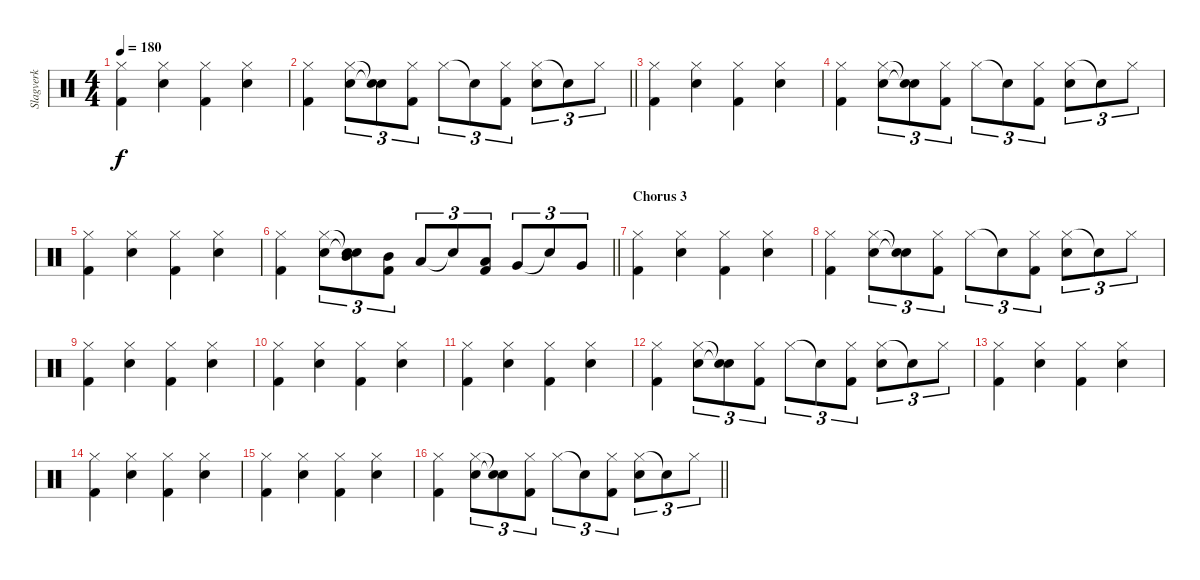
\track ("Slagverk" "Slagverk") {instrument percussion}
\staff {score}
\articulation defaults
\ts (4 4)
\tempo 180
\clef neutral
\ks c
("Hi-Hat (closed)" "Kick (hit) 2").4{dy f} ("Hi-Hat (closed)" "Snare (hit) 2").4 ("Hi-Hat (closed)" "Kick (hit) 2").4 ("Hi-Hat (closed)" "Snare (hit) 2").4 |
\barLineRight lightlight
("Hi-Hat (closed)" "Kick (hit) 2").4 ("Hi-Hat (closed)" "Snare (hit) 2").8{tu (3 2)} ("Snare (hit)"{t} "Snare (hit)"{t}).8{tu (3 2)} ("Hi-Hat (closed)" "Kick (hit) 2").8{tu (3 2)} "Hi-Hat (closed)".8{tu (3 2)} "Snare (hit)"{t}.8{tu (3 2)} ("Hi-Hat (closed)" "Kick (hit) 2").8{tu (3 2)} ("Hi-Hat (closed)" "Snare (hit) 2").8{tu (3 2)} "Snare (hit)"{t}.8{tu (3 2)} "Hi-Hat (closed)".8{tu (3 2)} |
("Hi-Hat (closed)" "Kick (hit) 2").4 ("Hi-Hat (closed)" "Snare (hit) 2").4 ("Hi-Hat (closed)" "Kick (hit) 2").4 ("Hi-Hat (closed)" "Snare (hit) 2").4 |
("Hi-Hat (closed)" "Kick (hit) 2").4 ("Hi-Hat (closed)" "Snare (hit) 2").8{tu (3 2)} ("Snare (hit)"{t} "Snare (hit)"{t}).8{tu (3 2)} ("Hi-Hat (closed)" "Kick (hit) 2").8{tu (3 2)} "Hi-Hat (closed)".8{tu (3 2)} "Snare (hit)"{t}.8{tu (3 2)} ("Hi-Hat (closed)" "Kick (hit) 2").8{tu (3 2)} ("Hi-Hat (closed)" "Snare (hit) 2").8{tu (3 2)} "Snare (hit)"{t}.8{tu (3 2)} "Hi-Hat (closed)".8{tu (3 2)} |
("Hi-Hat (closed)" "Kick (hit) 2").4 ("Hi-Hat (closed)" "Snare (hit) 2").4 ("Hi-Hat (closed)" "Kick (hit) 2").4 ("Hi-Hat (closed)" "Snare (hit) 2").4 |
\barLineRight lightlight
("Hi-Hat (closed)" "Kick (hit) 2").4 ("Hi-Hat (closed)" "Snare (hit) 2").8{tu (3 2)} ("Snare (hit)"{t} "Snare (hit)"{t} "Mid Tom (hit)").8{tu (3 2)} ("Mid Tom (hit)" "Kick (hit) 2").8{tu (3 2)} "Low Tom (hit)".8{tu (3 2)} "Snare (hit)"{t}.8{tu (3 2)} ("Low Tom (hit)" "Kick (hit) 2").8{tu (3 2)} "Very Low Tom (hit)".8{tu (3 2)} "Snare (hit)"{t}.8{tu (3 2)} "Very Low Tom (hit)".8{tu (3 2)} |
\section ("" "Chorus 3")
("Hi-Hat (closed)" "Kick (hit) 2").4 ("Hi-Hat (closed)" "Snare (hit) 2").4 ("Hi-Hat (closed)" "Kick (hit) 2").4 ("Hi-Hat (closed)" "Snare (hit) 2").4 |
("Hi-Hat (closed)" "Kick (hit) 2").4 ("Hi-Hat (closed)" "Snare (hit) 2").8{tu (3 2)} ("Snare (hit)"{t} "Snare (hit)"{t}).8{tu (3 2)} ("Hi-Hat (closed)" "Kick (hit) 2").8{tu (3 2)} "Hi-Hat (closed)".8{tu (3 2)} "Snare (hit)"{t}.8{tu (3 2)} ("Hi-Hat (closed)" "Kick (hit) 2").8{tu (3 2)} ("Hi-Hat (closed)" "Snare (hit) 2").8{tu (3 2)} "Snare (hit)"{t}.8{tu (3 2)} "Hi-Hat (closed)".8{tu (3 2)} |
("Hi-Hat (closed)" "Kick (hit) 2").4 ("Hi-Hat (closed)" "Snare (hit) 2").4 ("Hi-Hat (closed)" "Kick (hit) 2").4 ("Hi-Hat (closed)" "Snare (hit) 2").4 |
("Hi-Hat (closed)" "Kick (hit) 2").4 ("Hi-Hat (closed)" "Snare (hit) 2").4 ("Hi-Hat (closed)" "Kick (hit) 2").4 ("Hi-Hat (closed)" "Snare (hit) 2").4 |
("Hi-Hat (closed)" "Kick (hit) 2").4 ("Hi-Hat (closed)" "Snare (hit) 2").4 ("Hi-Hat (closed)" "Kick (hit) 2").4 ("Hi-Hat (closed)" "Snare (hit) 2").4 |
("Hi-Hat (closed)" "Kick (hit) 2").4 ("Hi-Hat (closed)" "Snare (hit) 2").8{tu (3 2)} ("Snare (hit)"{t} "Snare (hit)"{t}).8{tu (3 2)} ("Hi-Hat (closed)" "Kick (hit) 2").8{tu (3 2)} "Hi-Hat (closed)".8{tu (3 2)} "Snare (hit)"{t}.8{tu (3 2)} ("Hi-Hat (closed)" "Kick (hit) 2").8{tu (3 2)} ("Hi-Hat (closed)" "Snare (hit) 2").8{tu (3 2)} "Snare (hit)"{t}.8{tu (3 2)} "Hi-Hat (closed)".8{tu (3 2)} |
("Hi-Hat (closed)" "Kick (hit) 2").4 ("Hi-Hat (closed)" "Snare (hit) 2").4 ("Hi-Hat (closed)" "Kick (hit) 2").4 ("Hi-Hat (closed)" "Snare (hit) 2").4 |
("Hi-Hat (closed)" "Kick (hit) 2").4 ("Hi-Hat (closed)" "Snare (hit) 2").4 ("Hi-Hat (closed)" "Kick (hit) 2").4 ("Hi-Hat (closed)" "Snare (hit) 2").4 |
("Hi-Hat (closed)" "Kick (hit) 2").4 ("Hi-Hat (closed)" "Snare (hit) 2").4 ("Hi-Hat (closed)" "Kick (hit) 2").4 ("Hi-Hat (closed)" "Snare (hit) 2").4 |
\barLineRight lightlight
("Hi-Hat (closed)" "Kick (hit) 2").4 ("Hi-Hat (closed)" "Snare (hit) 2").8{tu (3 2)} ("Snare (hit)"{t} "Snare (hit)"{t}).8{tu (3 2)} ("Hi-Hat (closed)" "Kick (hit) 2").8{tu (3 2)} "Hi-Hat (closed)".8{tu (3 2)} "Snare (hit)"{t}.8{tu (3 2)} ("Hi-Hat (closed)" "Kick (hit) 2").8{tu (3 2)} ("Hi-Hat (closed)" "Snare (hit) 2").8{tu (3 2)} "Snare (hit)"{t}.8{tu (3 2)} "Hi-Hat (closed)".8{tu (3 2)}
